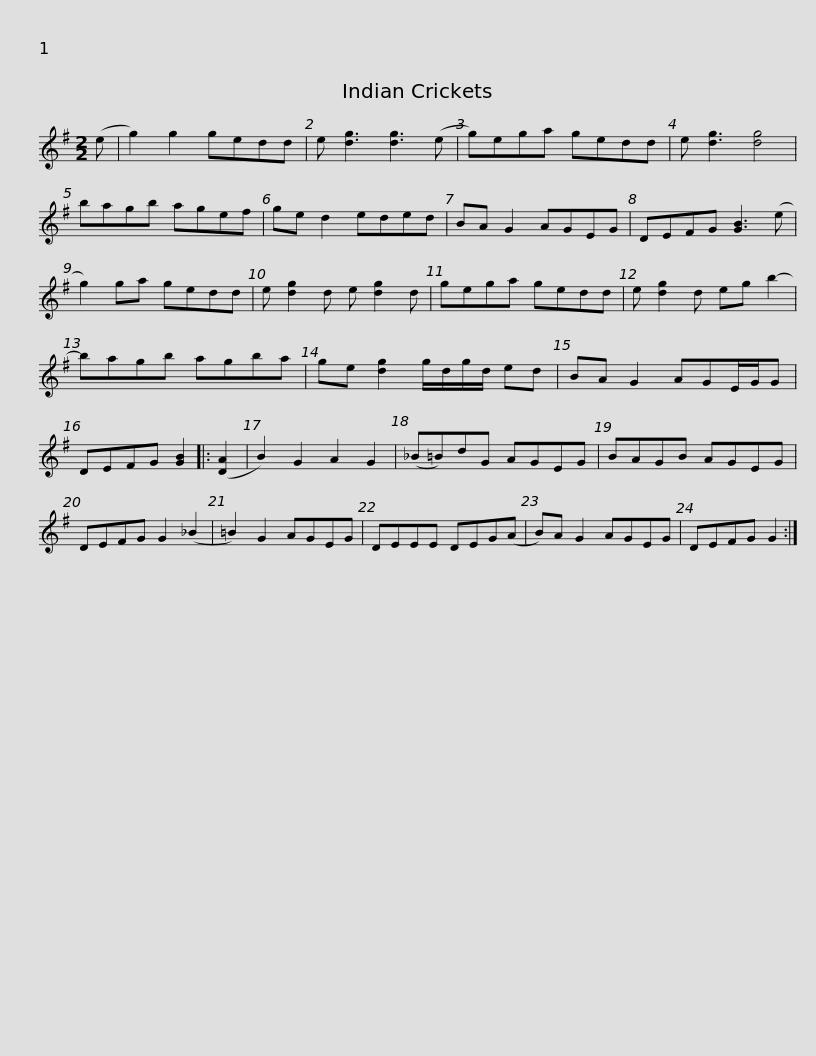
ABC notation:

X:1
L:1/8
M:2/2
I:linebreak $
K:G
V:1 treble
V:1
 (e | g2) g2 gedd | e [dg]3 [dg]3 (e | g)ega gedd | e [dg]3 [dg]4 | %5
 bagb agef | ge d2 eded |$ BA G2 AGEG | DEFG [GB]3 (e | g2) ga gedd | %10
 e [dg]2 d e [dg]2 d | gega gedd | e [dg]2 d eg b2- |$ bagb agba | ge [dg]2 g/d/g/d/ ed | %15
 BA G2 AGE/G/G | DEFG [GB]2 |: ([DA]2 | B2) G2 A2 G2 |$ (_B=B)dG AGEG | %20
 BAGB AGEG | DEFG G2 (_B2 | =B2) G2 AGEG | DEEE DEG(A | B)A G2 AGEG |$ %25
 DEFG G2 :| %26
